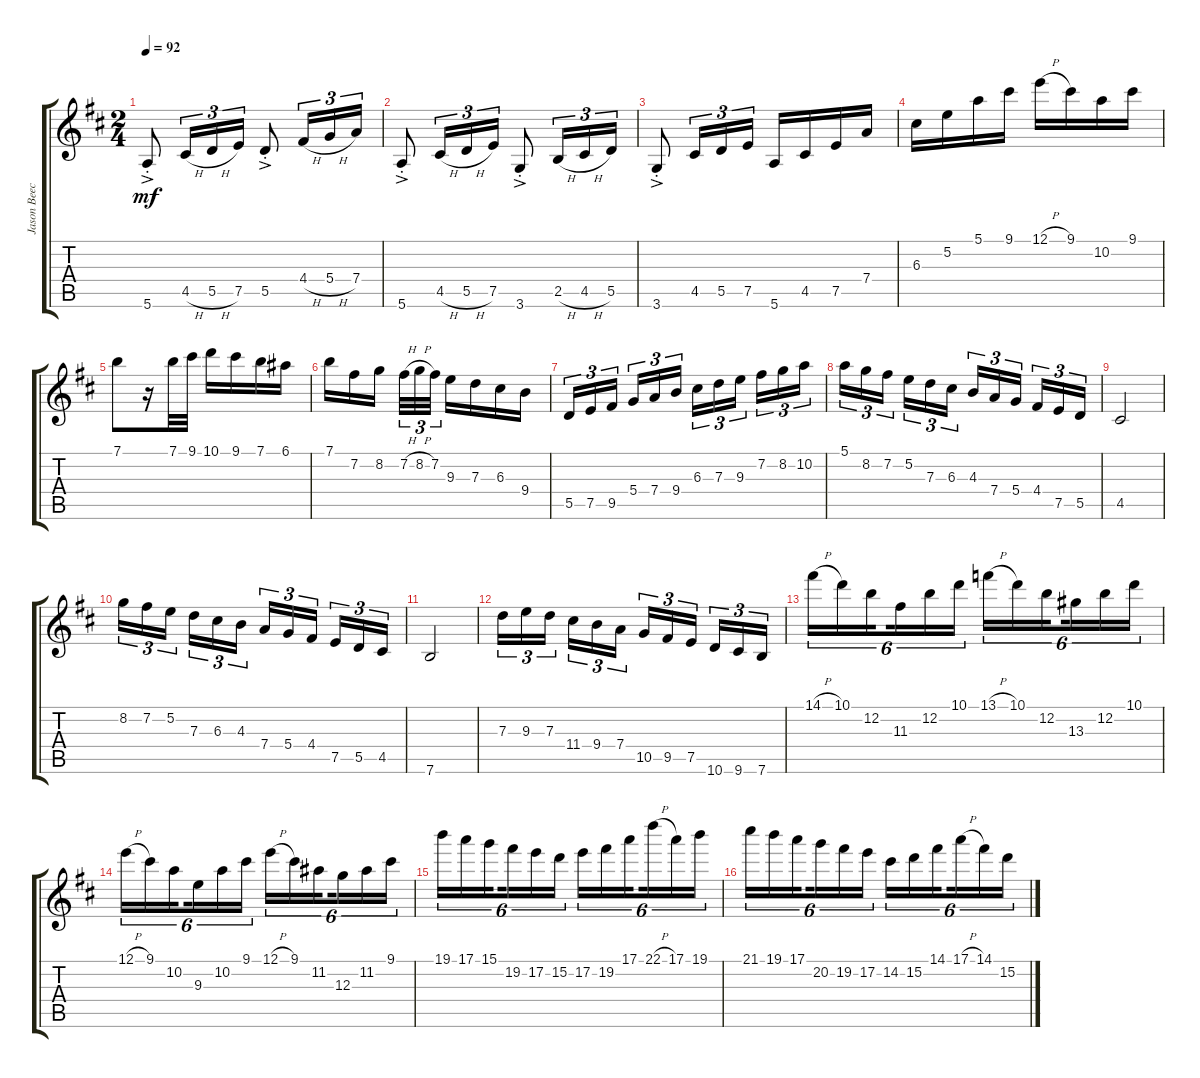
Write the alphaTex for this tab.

\track ("Jason Beecker Lead 2" "Jason Beec") {instrument distortionguitar}
\staff {score tabs}
\tuning (E4 B3 G3 D3 A2 E2) {hide}
\ts (2 4)
\tempo 92
\clef g2
\ks d
5.6{ac st}.8{dy mf} 4.5{h}.16{tu (3 2)} 5.5{h}.16{tu (3 2)} 7.5.16{tu (3 2)} 5.5{ac st}.8 4.4{h}.16{tu (3 2)} 5.4{h}.16{tu (3 2)} 7.4.16{tu (3 2)} |
5.6{ac st}.8 4.5{h}.16{tu (3 2)} 5.5{h}.16{tu (3 2)} 7.5.16{tu (3 2)} 3.6{ac st}.8 2.5{h}.16{tu (3 2)} 4.5{h}.16{tu (3 2)} 5.5.16{tu (3 2)} |
3.6{ac st}.8 4.5.16{tu (3 2)} 5.5.16{tu (3 2)} 7.5.16{tu (3 2)} 5.6.16 4.5.16 7.5.16 7.4.16 |
6.3.16 5.2.16 5.1.16 9.1.16 12.1{h}.16 9.1.16 10.2.16 9.1.16 |
7.1.8 r.16 7.1.32 9.1.32 10.1.16 9.1.16 7.1.16 6.1.16 |
7.1.16 7.2.16 8.2.16{beam splitsecondary} 7.2{h}.32{tu (3 2)} 8.2{h}.32{tu (3 2)} 7.2.32{tu (3 2)} 9.3.16 7.3.16 6.3.16 9.4.16 |
5.5.16{tu (3 2)} 7.5.16{tu (3 2)} 9.5.16{tu (3 2) beam splitsecondary} 5.4.16{tu (3 2)} 7.4.16{tu (3 2)} 9.4.16{tu (3 2)} 6.3.16{tu (3 2)} 7.3.16{tu (3 2)} 9.3.16{tu (3 2) beam splitsecondary} 7.2.16{tu (3 2)} 8.2.16{tu (3 2)} 10.2.16{tu (3 2)} |
5.1.16{tu (3 2)} 8.2.16{tu (3 2)} 7.2.16{tu (3 2) beam splitsecondary} 5.2.16{tu (3 2)} 7.3.16{tu (3 2)} 6.3.16{tu (3 2)} 4.3.16{tu (3 2)} 7.4.16{tu (3 2)} 5.4.16{tu (3 2) beam splitsecondary} 4.4.16{tu (3 2)} 7.5.16{tu (3 2)} 5.5.16{tu (3 2)} |
4.5.2 |
8.2.16{tu (3 2)} 7.2.16{tu (3 2)} 5.2.16{tu (3 2) beam splitsecondary} 7.3.16{tu (3 2)} 6.3.16{tu (3 2)} 4.3.16{tu (3 2)} 7.4.16{tu (3 2)} 5.4.16{tu (3 2)} 4.4.16{tu (3 2) beam splitsecondary} 7.5.16{tu (3 2)} 5.5.16{tu (3 2)} 4.5.16{tu (3 2)} |
7.6.2 |
7.3.16{tu (3 2)} 9.3.16{tu (3 2)} 7.3.16{tu (3 2) beam splitsecondary} 11.4.16{tu (3 2)} 9.4.16{tu (3 2)} 7.4.16{tu (3 2)} 10.5.16{tu (3 2)} 9.5.16{tu (3 2)} 7.5.16{tu (3 2) beam splitsecondary} 10.6.16{tu (3 2)} 9.6.16{tu (3 2)} 7.6.16{tu (3 2)} |
14.1{h}.16{tu (6 4)} 10.1.16{tu (6 4)} 12.2.16{tu (6 4) beam splitsecondary} 11.3.16{tu (6 4)} 12.2.16{tu (6 4)} 10.1.16{tu (6 4)} 13.1{h}.16{tu (6 4)} 10.1.16{tu (6 4)} 12.2.16{tu (6 4) beam splitsecondary} 13.3.16{tu (6 4)} 12.2.16{tu (6 4)} 10.1.16{tu (6 4)} |
12.1{h}.16{tu (6 4)} 9.1.16{tu (6 4)} 10.2.16{tu (6 4) beam splitsecondary} 9.3.16{tu (6 4)} 10.2.16{tu (6 4)} 9.1.16{tu (6 4)} 12.1{h}.16{tu (6 4)} 9.1.16{tu (6 4)} 11.2.16{tu (6 4) beam splitsecondary} 12.3.16{tu (6 4)} 11.2.16{tu (6 4)} 9.1.16{tu (6 4)} |
19.1.16{tu (6 4)} 17.1.16{tu (6 4)} 15.1.16{tu (6 4) beam splitsecondary} 19.2.16{tu (6 4)} 17.2.16{tu (6 4)} 15.2.16{tu (6 4)} 17.2.16{tu (6 4)} 19.2.16{tu (6 4)} 17.1.16{tu (6 4) beam splitsecondary} 22.1{h}.16{tu (6 4)} 17.1.16{tu (6 4)} 19.1.16{tu (6 4)} |
21.1.16{tu (6 4)} 19.1.16{tu (6 4)} 17.1.16{tu (6 4) beam splitsecondary} 20.2.16{tu (6 4)} 19.2.16{tu (6 4)} 17.2.16{tu (6 4)} 14.2.16{tu (6 4)} 15.2.16{tu (6 4)} 14.1.16{tu (6 4) beam splitsecondary} 17.1{h}.16{tu (6 4)} 14.1.16{tu (6 4)} 15.2.16{tu (6 4)}
